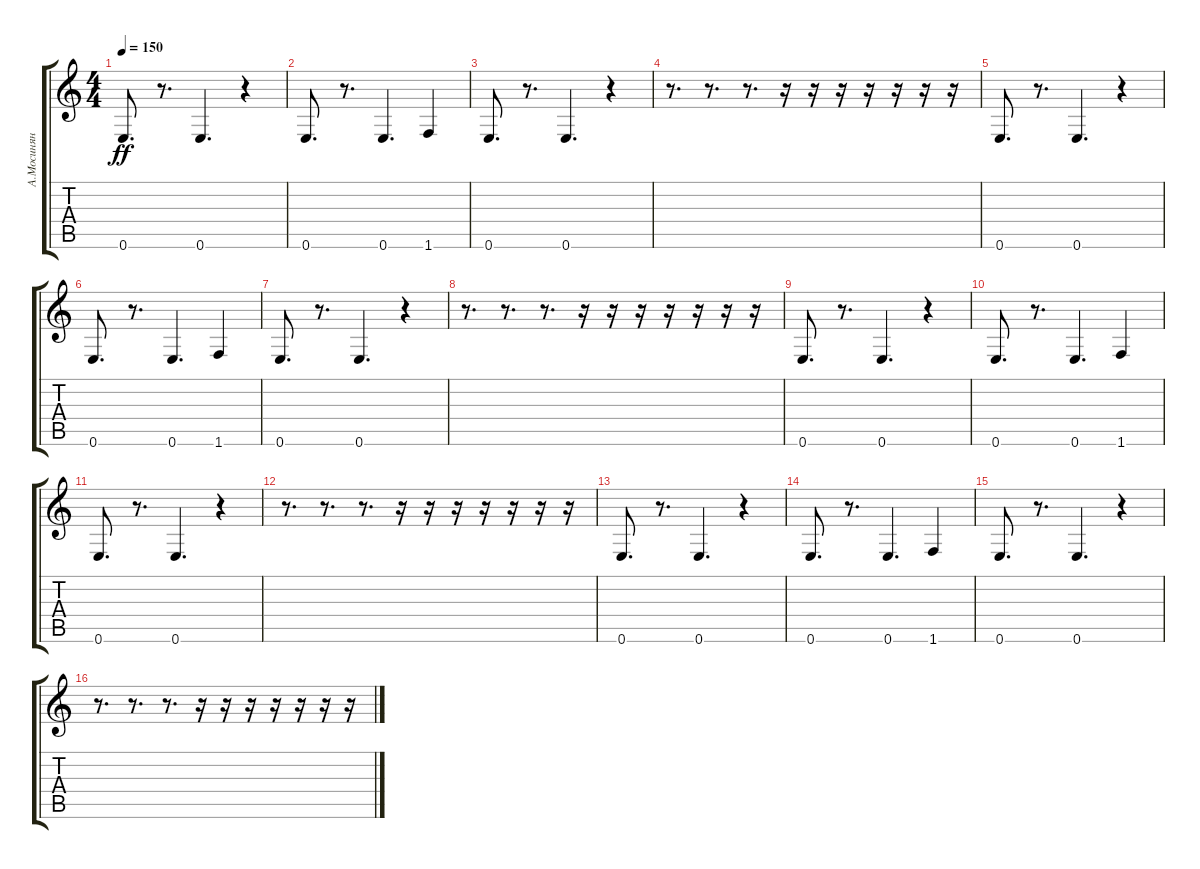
\track ("А.Мосинян (Бас)" "А.Мосинян ") {instrument electricbassfinger}
\staff {score tabs}
\tuning (E4 B3 G3 D3 A2 E2) {hide}
\ts (4 4)
\tempo 150
\clef g2
\ks c
0.6.8{d dy ff} r.8{d} 0.6.4{d} r.4 |
0.6.8{d} r.8{d} 0.6.4{d} 1.6.4 |
0.6.8{d} r.8{d} 0.6.4{d} r.4 |
r.8{d} r.8{d} r.8{d} r.16 r.16 r.16 r.16 r.16 r.16 r.16 |
0.6.8{d} r.8{d} 0.6.4{d} r.4 |
0.6.8{d} r.8{d} 0.6.4{d} 1.6.4 |
0.6.8{d} r.8{d} 0.6.4{d} r.4 |
r.8{d} r.8{d} r.8{d} r.16 r.16 r.16 r.16 r.16 r.16 r.16 |
0.6.8{d} r.8{d} 0.6.4{d} r.4 |
0.6.8{d} r.8{d} 0.6.4{d} 1.6.4 |
0.6.8{d} r.8{d} 0.6.4{d} r.4 |
r.8{d} r.8{d} r.8{d} r.16 r.16 r.16 r.16 r.16 r.16 r.16 |
0.6.8{d} r.8{d} 0.6.4{d} r.4 |
0.6.8{d} r.8{d} 0.6.4{d} 1.6.4 |
0.6.8{d} r.8{d} 0.6.4{d} r.4 |
r.8{d} r.8{d} r.8{d} r.16 r.16 r.16 r.16 r.16 r.16 r.16
